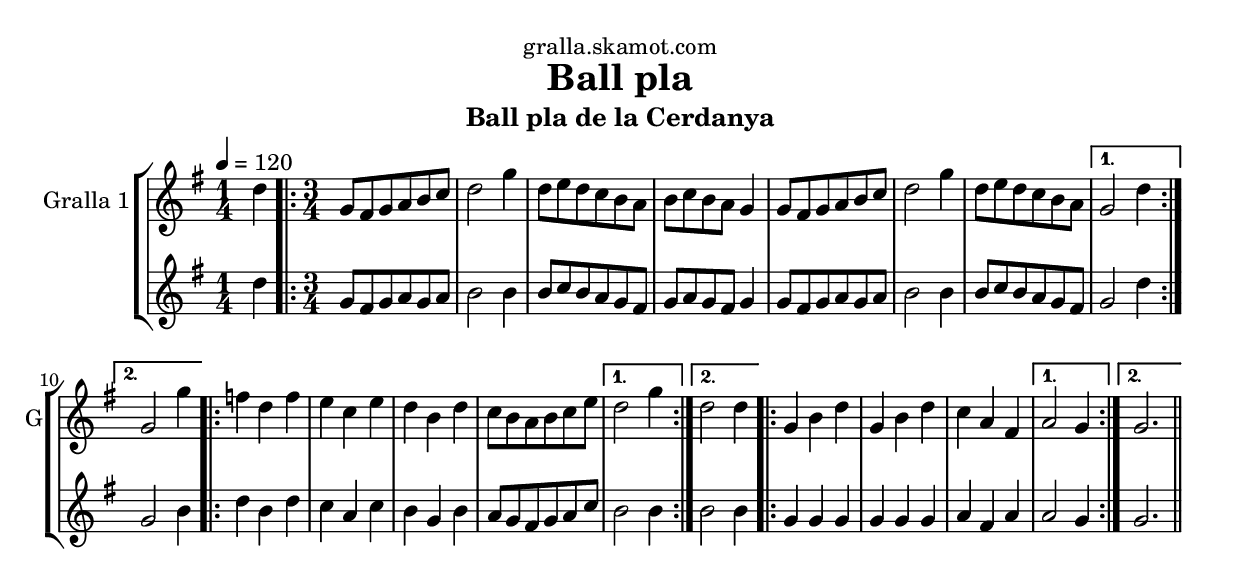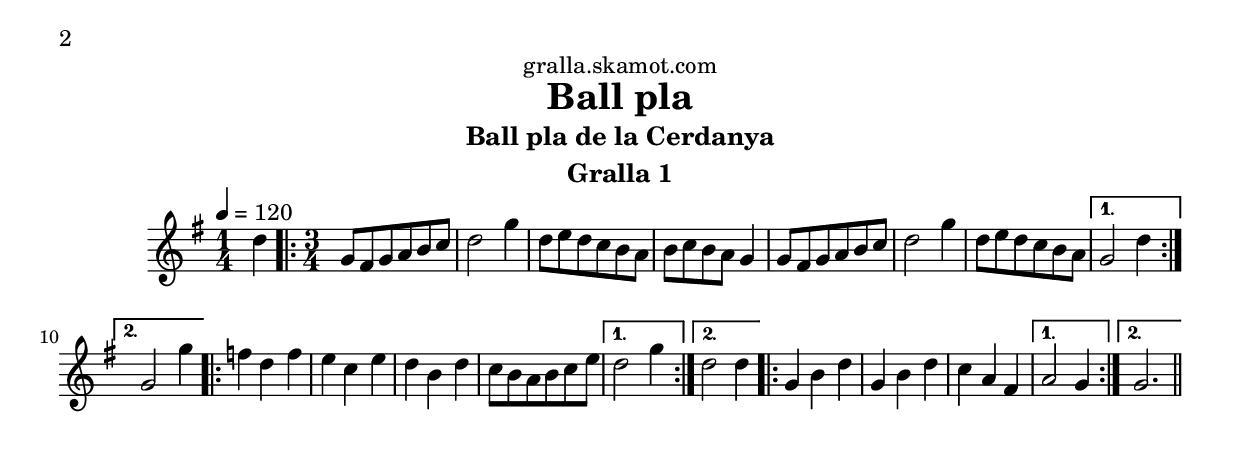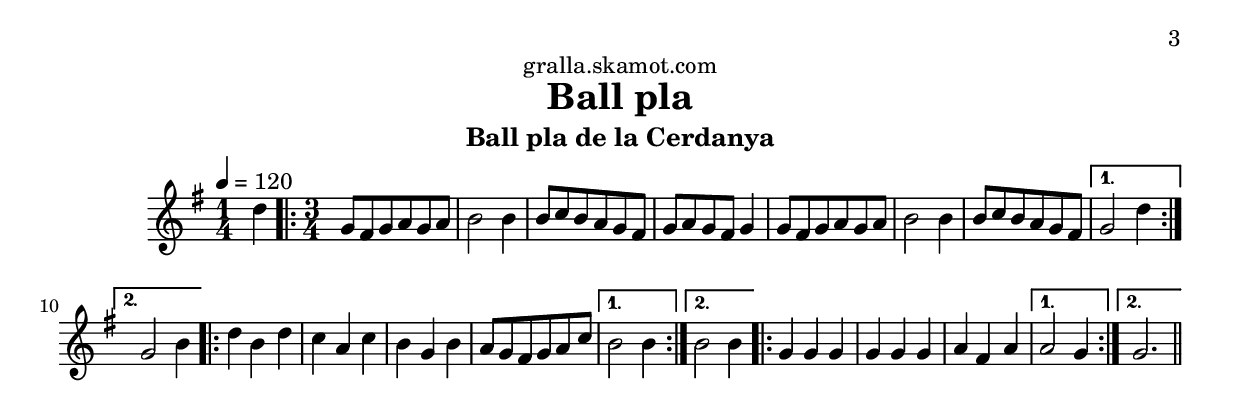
\version "2.16.2"

\header {
  dedication="gralla.skamot.com"
  title="Ball pla"
  subtitle="Ball pla de la Cerdanya"
  subsubtitle=""
  poet=""
  meter=""
  piece=""
  composer=""
  arranger=""
  opus=""
  instrument=""
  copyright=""
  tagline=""
}

liniaroAa =
\relative d''
{
  \tempo 4=120
  \clef treble
  \key g \major
  \time 1/4
  d4  |
  \time 3/4   \repeat volta 2 { g,8 fis g a b c  |
  d2 g4  |
  d8 e d c b a  |
  %05
  b8 c b a g4  |
  g8 fis g a b c  |
  d2 g4  |
  d8 e d c b a }
  \alternative { { g2 d'4 }
  %10
  { g,2 g'4 } }
  \repeat volta 2 { f4 d f  |
  e4 c e  |
  d4 b d  |
  c8 b a b c e }
  %15
  \alternative { { d2 g4 }
  { d2 d4 } }
  \repeat volta 2 { g,4 b d  |
  g,4 b d  |
  c4 a fis }
  %20
  \alternative { { a2 g4 }
  { g2. } } \bar "||"
}

liniaroAb =
\relative d''
{
  \tempo 4=120
  \clef treble
  \key g \major
  \time 1/4
  d4  |
  \time 3/4   \repeat volta 2 { g,8 fis g a g a  |
  b2 b4  |
  b8 c b a g fis  |
  %05
  g8 a g fis g4  |
  g8 fis g a g a  |
  b2 b4  |
  b8 c b a g fis }
  \alternative { { g2 d'4 }
  %10
  { g,2 b4 } }
  \repeat volta 2 { d4 b d  |
  c4 a c  |
  b4 g b  |
  a8 g fis g a c }
  %15
  \alternative { { b2 b4 }
  { b2 b4 } }
  \repeat volta 2 { g4 g g  |
  g4 g g  |
  a4 fis a }
  %20
  \alternative { { a2 g4 }
  { g2. } } \bar "||"
}

\bookpart {
  \score {
    \new StaffGroup {
      \override Score.RehearsalMark #'self-alignment-X = #LEFT
      <<
        \new Staff \with {instrumentName = #"Gralla 1" shortInstrumentName = #"G"} \liniaroAa
        \new Staff \with {instrumentName = #"" shortInstrumentName = #" "} \liniaroAb
      >>
    }
    \layout {}
  }
  \score { \unfoldRepeats
    \new StaffGroup {
      \override Score.RehearsalMark #'self-alignment-X = #LEFT
      <<
        \new Staff \with {instrumentName = #"Gralla 1" shortInstrumentName = #"G"} \liniaroAa
        \new Staff \with {instrumentName = #"" shortInstrumentName = #" "} \liniaroAb
      >>
    }
    \midi {
      \set Staff.midiInstrument = "oboe"
      \set DrumStaff.midiInstrument = "drums"
    }
  }
}

\bookpart {
  \header {instrument="Gralla 1"}
  \score {
    \new StaffGroup {
      \override Score.RehearsalMark #'self-alignment-X = #LEFT
      <<
        \new Staff \liniaroAa
      >>
    }
    \layout {}
  }
  \score { \unfoldRepeats
    \new StaffGroup {
      \override Score.RehearsalMark #'self-alignment-X = #LEFT
      <<
        \new Staff \liniaroAa
      >>
    }
    \midi {
      \set Staff.midiInstrument = "oboe"
      \set DrumStaff.midiInstrument = "drums"
    }
  }
}

\bookpart {
  \header {instrument=""}
  \score {
    \new StaffGroup {
      \override Score.RehearsalMark #'self-alignment-X = #LEFT
      <<
        \new Staff \liniaroAb
      >>
    }
    \layout {}
  }
  \score { \unfoldRepeats
    \new StaffGroup {
      \override Score.RehearsalMark #'self-alignment-X = #LEFT
      <<
        \new Staff \liniaroAb
      >>
    }
    \midi {
      \set Staff.midiInstrument = "oboe"
      \set DrumStaff.midiInstrument = "drums"
    }
  }
}

